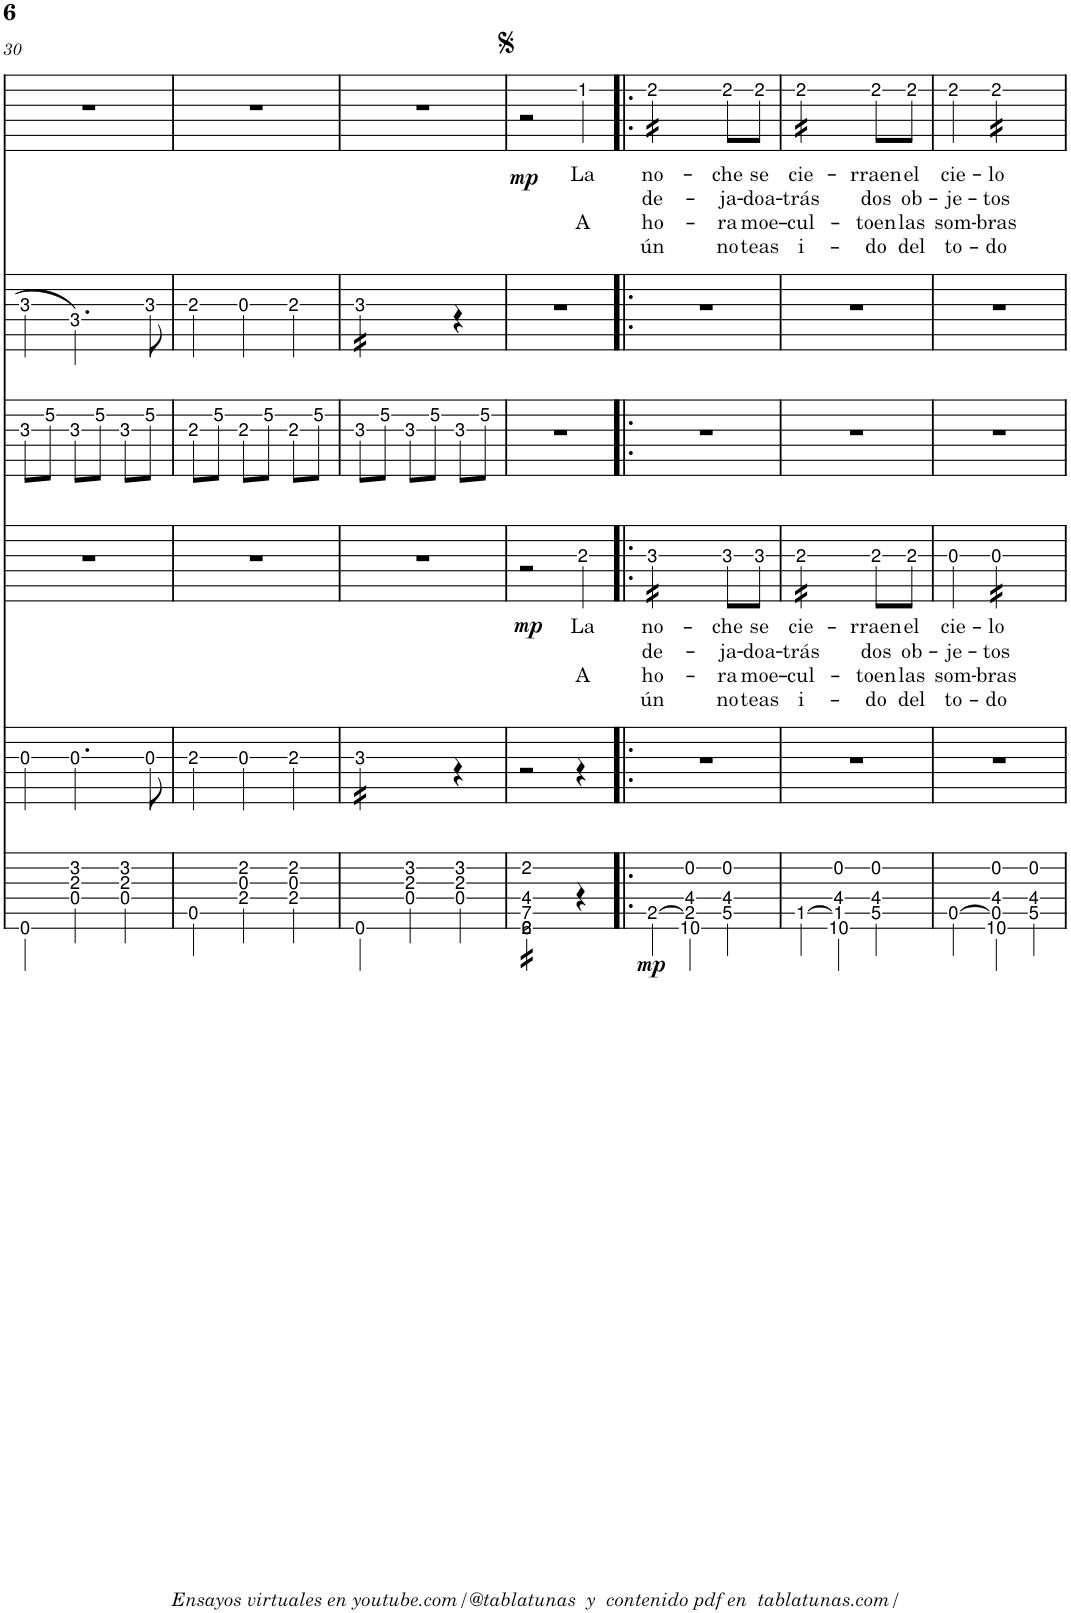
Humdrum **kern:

**kern	**dynam	**kern	**kern	**text	**text	**text	**text	**dynam	**kern	**kern	**kern	**text	**text	**text	**text	**dynam
*part6	*part6	*part5	*part4	*part4	*part4	*part4	*part4	*part4	*part3	*part2	*part1	*part1	*part1	*part1	*part1	*part1
*staff6	*staff6	*staff5	*staff4	*staff4	*staff4	*staff4	*staff4	*staff4	*staff3	*staff2	*staff1	*staff1	*staff1	*staff1	*staff1	*staff1
*I"Guitarra	*	*I"Laúd	*I"Bajo	*	*	*	*	*	*I"Bandurria 2	*I"Bandurria 1	*I"Mezzo	*	*	*	*	*
!!LO:PB:g=z
*	*	*	*	*	*	*	*	*	*	*	*	*	*	*	*	*
*k[f#]	*	*k[f#]	*k[f#]	*	*	*	*	*	*k[f#]	*k[f#]	*k[f#]	*	*	*	*	*
*M3/4	*	*M3/4	*M3/4	*	*	*	*	*	*M3/4	*M3/4	*M3/4	*	*	*	*	*
=30	=30	=30	=30	=30	=30	=30	=30	=30	=30	=30	=30	=30	=30	=30	=30	=30
4DD\	.	4B\	2.r	.	.	.	.	.	8dd\L	4dd\	2.r	.	.	.	.	.
.	.	.	.	.	.	.	.	.	8aa\J	.	.	.	.	.	.	.
4D\ 4A\ 4d\	.	4.B\	.	.	.	.	.	.	8dd\L	4.a\	.	.	.	.	.	.
.	.	.	.	.	.	.	.	.	8aa\J	.	.	.	.	.	.	.
4D\ 4A\ 4d\	.	.	.	.	.	.	.	.	8dd\L	.	.	.	.	.	.	.
.	.	8B\	.	.	.	.	.	.	8aa\J	8dd\	.	.	.	.	.	.
=31	=31	=31	=31	=31	=31	=31	=31	=31	=31	=31	=31	=31	=31	=31	=31	=31
4AA\	.	4c#\	2.r	.	.	.	.	.	8cc#X\L	4cc#X\	2.r	.	.	.	.	.
.	.	.	.	.	.	.	.	.	8aa\J	.	.	.	.	.	.	.
4E\ 4G\ 4c#X\	.	4B\	.	.	.	.	.	.	8cc#\L	4b\	.	.	.	.	.	.
.	.	.	.	.	.	.	.	.	8aa\J	.	.	.	.	.	.	.
4E\ 4G\ 4c#\	.	4d-\	.	.	.	.	.	.	8cc#\L	4cc#\	.	.	.	.	.	.
.	.	.	.	.	.	.	.	.	8aa\J	.	.	.	.	.	.	.
=32	=32	=32	=32	=32	=32	=32	=32	=32	=32	=32	=32	=32	=32	=32	=32	=32
4DD\	.	2d\	2.r	.	.	.	.	.	8dd\L	2dd\	2.r	.	.	.	.	.
.	.	.	.	.	.	.	.	.	8aa\J	.	.	.	.	.	.	.
4D\ 4A\ 4d\	.	.	.	.	.	.	.	.	8dd\L	.	.	.	.	.	.	.
.	.	.	.	.	.	.	.	.	8aa\J	.	.	.	.	.	.	.
4D\ 4A\ 4d\	.	4r	.	.	.	.	.	.	8dd\L	4r	.	.	.	.	.	.
.	.	.	.	.	.	.	.	.	8aa\J	.	.	.	.	.	.	.
=33	=33	=33	=33	=33	=33	=33	=33	=33	=33	=33	=33	=33	=33	=33	=33	=33
!	!	!	!	!	!	!	!	!LO:DY:b	!	!	!	!	!	!	!	!LO:DY:b
2FF#\ 2BB-X\ 2E\ 2F#\ 2c#X\	.	2r	2r	.	.	.	.	mp	2.r	2.r	2r	.	.	.	.	mp
!	!	!	!	!LO:LY:b	!	!LO:LY:b	!	!	!	!	!	!LO:LY:b	!	!LO:LY:b	!	!
4r	.	4r	4c#X\	La	.	A	.	.	.	.	4ff-X\	La	.	A	.	.
=34!|:	=34!|:	=34!|:	=34!|:	=34!|:	=34!|:	=34!|:	=34!|:	=34!|:	=34!|:	=34!|:	=34!|:	=34!|:	=34!|:	=34!|:	=34!|:	=34!|:
!	!LO:DY:b	!	!	!LO:LY:b	!LO:LY:b	!LO:LY:b	!LO:LY:b	!	!	!	!	!LO:LY:b	!LO:LY:b	!LO:LY:b	!LO:LY:b	!
[4BB\	mp	2.r	2d\	no-	de-	ho-	ún	.	2.r	2.r	2ff#\	no-	de-	ho-	ún	.
4D\ 4BB\] 4F#\ 4B\	.	.	.	.	.	.	.	.	.	.	.	.	.	.	.	.
!	!	!	!	!LO:LY:b	!LO:LY:b	!LO:LY:b	!LO:LY:b	!	!	!	!	!LO:LY:b	!LO:LY:b	!LO:LY:b	!LO:LY:b	!
4D\ 4F#\ 4B\	.	.	8d\L	-che	-ja-	-ra	no	.	.	.	8ff#\L	-che	-ja-	-ra	no	.
!	!	!	!	!LO:LY:b	!LO:LY:b	!LO:LY:b	!LO:LY:b	!	!	!	!	!LO:LY:b	!LO:LY:b	!LO:LY:b	!LO:LY:b	!
.	.	.	8d\J	se	-doa-	moe-	teas	.	.	.	8ff#\J	se	-doa-	moe-	teas	.
=35	=35	=35	=35	=35	=35	=35	=35	=35	=35	=35	=35	=35	=35	=35	=35	=35
!	!	!	!	!LO:LY:b	!LO:LY:b	!LO:LY:b	!LO:LY:b	!	!	!	!	!LO:LY:b	!LO:LY:b	!LO:LY:b	!LO:LY:b	!
[4BB-X\	.	2.r	2c#X\	cie-	-trás	-cul-	i-	.	2.r	2.r	2ff#\	cie-	-trás	-cul-	i-	.
4D\ 4BB-\] 4F#\ 4B\	.	.	.	.	.	.	.	.	.	.	.	.	.	.	.	.
!	!	!	!	!LO:LY:b	!LO:LY:b	!LO:LY:b	!LO:LY:b	!	!	!	!	!LO:LY:b	!LO:LY:b	!LO:LY:b	!LO:LY:b	!
4D\ 4F#\ 4B\	.	.	8c#\L	-rraen	dos	-toen	-do	.	.	.	8ff#\L	-rraen	dos	-toen	-do	.
!	!	!	!	!LO:LY:b	!LO:LY:b	!LO:LY:b	!LO:LY:b	!	!	!	!	!LO:LY:b	!LO:LY:b	!LO:LY:b	!LO:LY:b	!
.	.	.	8c#\J	el	ob-	las	del	.	.	.	8ff#\J	el	ob-	las	del	.
=36	=36	=36	=36	=36	=36	=36	=36	=36	=36	=36	=36	=36	=36	=36	=36	=36
!	!	!	!	!LO:LY:b	!LO:LY:b	!LO:LY:b	!LO:LY:b	!	!	!	!	!LO:LY:b	!LO:LY:b	!LO:LY:b	!LO:LY:b	!
[4AA\	.	2.r	4B\	cie-	-je-	som-	to-	.	2.r	2.r	4ff#\	cie-	-je-	som-	to-	.
!	!	!	!	!LO:LY:b	!LO:LY:b	!LO:LY:b	!LO:LY:b	!	!	!	!	!LO:LY:b	!LO:LY:b	!LO:LY:b	!LO:LY:b	!
4D\ 4AA\] 4F#\ 4B\	.	.	2B\	-lo	-tos	-bras	-do	.	.	.	2ff#\	-lo	-tos	-bras	-do	.
4D\ 4F#\ 4B\	.	.	.	.	.	.	.	.	.	.	.	.	.	.	.	.
=	=	=	=	=	=	=	=	=	=	=	=	=	=	=	=	=
*-	*-	*-	*-	*-	*-	*-	*-	*-	*-	*-	*-	*-	*-	*-	*-	*-
